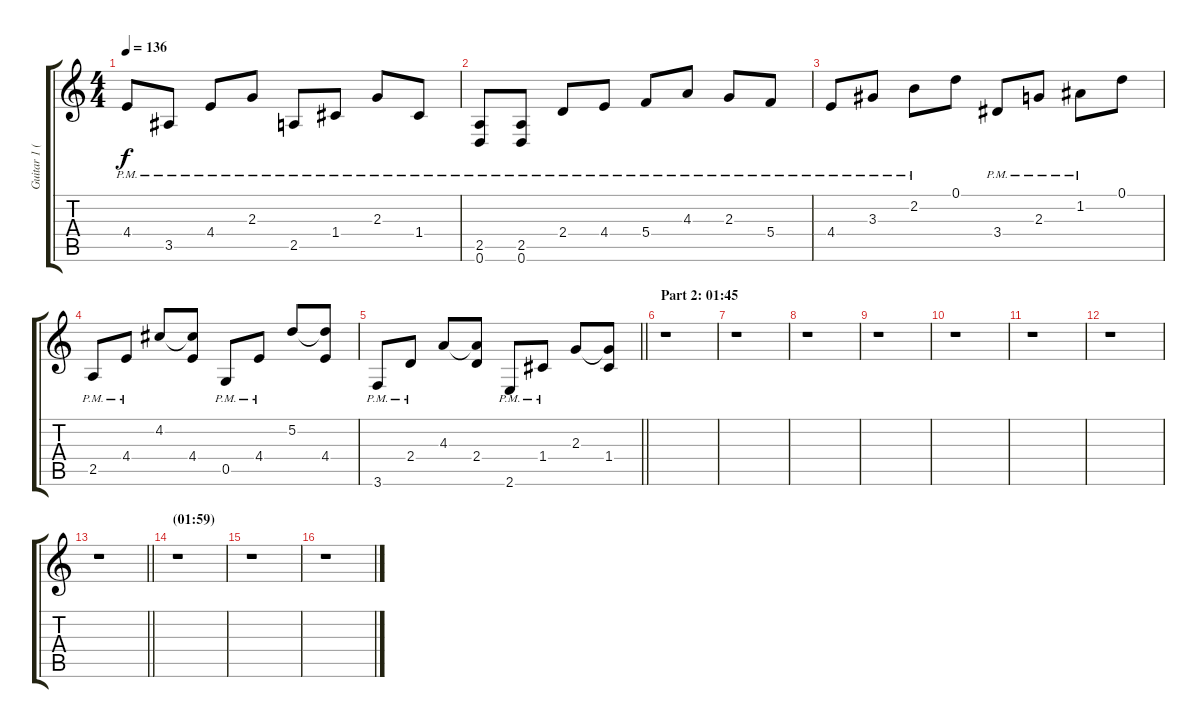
\track ("Guitar 1 (Distortion)" "Guitar 1 (") {instrument distortionguitar}
\staff {score tabs}
\tuning (D4 A3 F3 C3 G2 D2) {hide}
\ts (4 4)
\tempo 136
\clef g2
\ks c
4.4{pm}.8{dy f} 3.5{pm}.8 4.4{pm}.8 2.3{pm}.8 2.5{pm}.8 1.4{pm}.8 2.3{pm}.8 1.4{pm}.8 |
(2.5{pm} 0.6{pm}).8 (2.5{pm} 0.6{pm}).8 2.4{pm}.8 4.4{pm}.8 5.4{pm}.8 4.3{pm}.8 2.3{pm}.8 5.4{pm}.8 |
4.4{pm}.8 3.3{pm}.8 2.2{pm}.8 0.1.8 3.4{pm}.8 2.3{pm}.8 1.2{pm}.8 0.1.8 |
2.5{pm}.8 4.4{pm}.8 4.2.8 (4.2{t} 4.4).8 0.5{pm}.8 4.4{pm}.8 5.2.8 (5.2{t} 4.4).8 |
\barLineRight lightlight
3.6{pm}.8 2.4{pm}.8 4.3.8 (4.3{t} 2.4).8 2.6{pm}.8 1.4{pm}.8 2.3.8 (2.3{t} 1.4).8 |
\section ("" "Part 2: 01:45")
r.1 |
r.1 |
r.1 |
r.1 |
r.1 |
r.1 |
r.1 |
\barLineRight lightlight
r.1 |
\section ("" "(01:59)")
r.1 |
r.1 |
r.1
